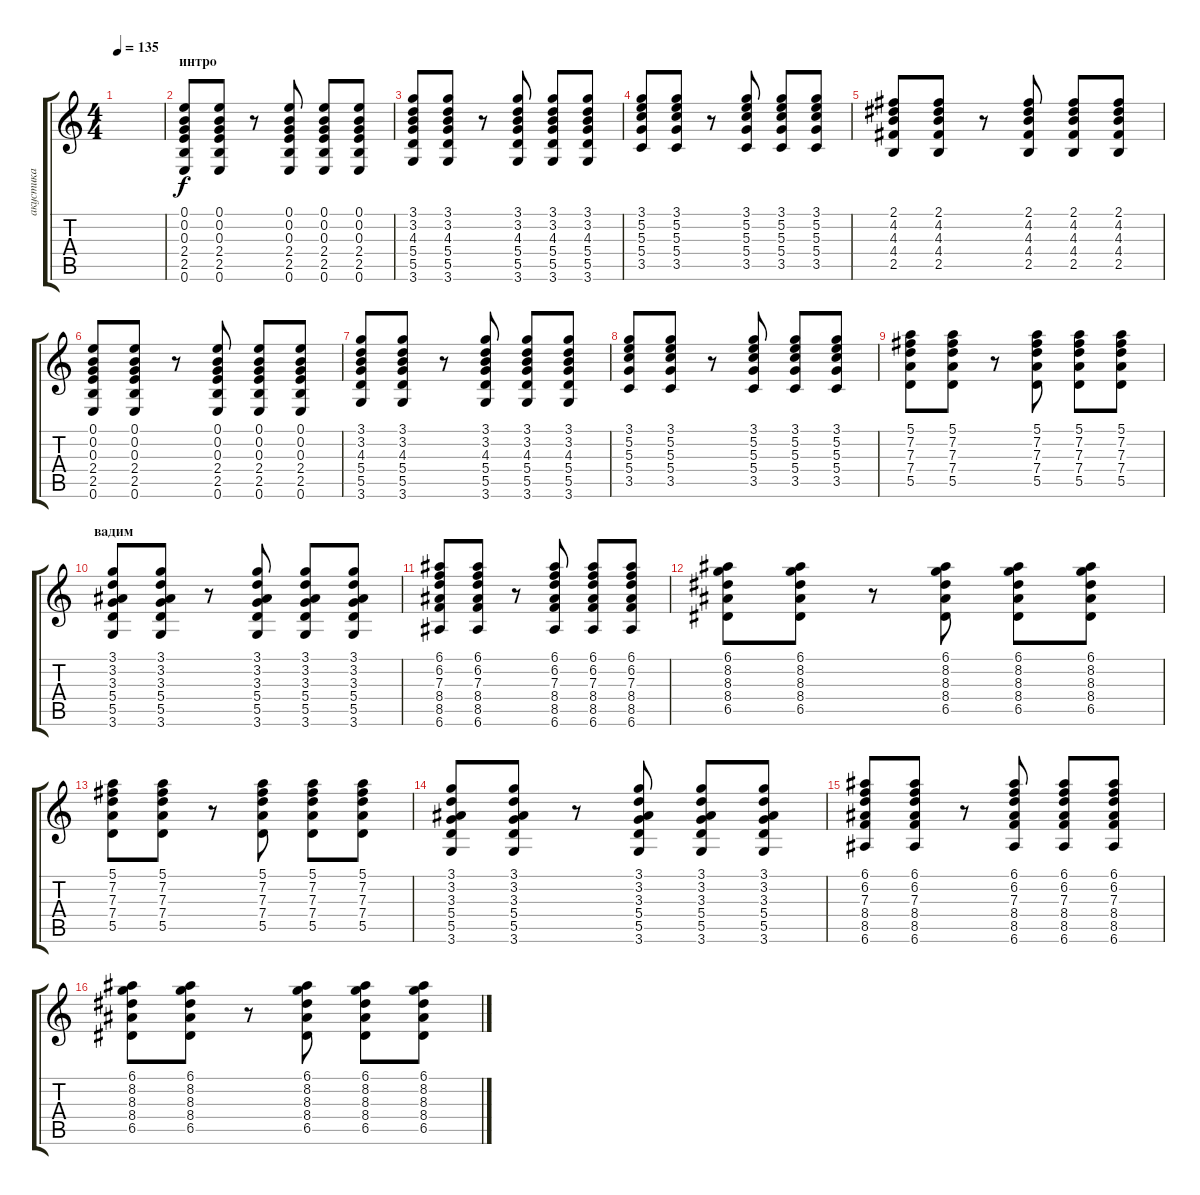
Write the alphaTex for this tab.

\track ("акустика" "акустика") {instrument acousticguitarsteel}
\staff {score tabs}
\tuning (E4 B3 G3 D3 A2 E2) {hide}
\ts (4 4)
\tempo 135
\clef g2
\ks c
|
\section ("" "интро")
(0.1 0.2 0.3 2.4 2.5 0.6).8 (0.1 0.2 0.3 2.4 2.5 0.6).8 r.8 (0.1 0.2 0.3 2.4 2.5 0.6).8 (0.1 0.2 0.3 2.4 2.5 0.6).8 (0.1 0.2 0.3 2.4 2.5 0.6).8 |
(3.1 3.2 4.3 5.4 5.5 3.6).8 (3.1 3.2 4.3 5.4 5.5 3.6).8 r.8 (3.1 3.2 4.3 5.4 5.5 3.6).8 (3.1 3.2 4.3 5.4 5.5 3.6).8 (3.1 3.2 4.3 5.4 5.5 3.6).8 |
(3.1 5.2 5.3 5.4 3.5).8 (3.1 5.2 5.3 5.4 3.5).8 r.8 (3.1 5.2 5.3 5.4 3.5).8 (3.1 5.2 5.3 5.4 3.5).8 (3.1 5.2 5.3 5.4 3.5).8 |
(2.1 4.2 4.3 4.4 2.5).8 (2.1 4.2 4.3 4.4 2.5).8 r.8 (2.1 4.2 4.3 4.4 2.5).8 (2.1 4.2 4.3 4.4 2.5).8 (2.1 4.2 4.3 4.4 2.5).8 |
(0.1 0.2 0.3 2.4 2.5 0.6).8 (0.1 0.2 0.3 2.4 2.5 0.6).8 r.8 (0.1 0.2 0.3 2.4 2.5 0.6).8 (0.1 0.2 0.3 2.4 2.5 0.6).8 (0.1 0.2 0.3 2.4 2.5 0.6).8 |
(3.1 3.2 4.3 5.4 5.5 3.6).8 (3.1 3.2 4.3 5.4 5.5 3.6).8 r.8 (3.1 3.2 4.3 5.4 5.5 3.6).8 (3.1 3.2 4.3 5.4 5.5 3.6).8 (3.1 3.2 4.3 5.4 5.5 3.6).8 |
(3.1 5.2 5.3 5.4 3.5).8 (3.1 5.2 5.3 5.4 3.5).8 r.8 (3.1 5.2 5.3 5.4 3.5).8 (3.1 5.2 5.3 5.4 3.5).8 (3.1 5.2 5.3 5.4 3.5).8 |
(5.1 7.2 7.3 7.4 5.5).8 (5.1 7.2 7.3 7.4 5.5).8 r.8 (5.1 7.2 7.3 7.4 5.5).8 (5.1 7.2 7.3 7.4 5.5).8 (5.1 7.2 7.3 7.4 5.5).8 |
\section ("" "вадим")
(3.1 3.2 3.3 5.4 5.5 3.6).8 (3.1 3.2 3.3 5.4 5.5 3.6).8 r.8 (3.1 3.2 3.3 5.4 5.5 3.6).8 (3.1 3.2 3.3 5.4 5.5 3.6).8 (3.1 3.2 3.3 5.4 5.5 3.6).8 |
(6.1 6.2 7.3 8.4 8.5 6.6).8 (6.1 6.2 7.3 8.4 8.5 6.6).8 r.8 (6.1 6.2 7.3 8.4 8.5 6.6).8 (6.1 6.2 7.3 8.4 8.5 6.6).8 (6.1 6.2 7.3 8.4 8.5 6.6).8 |
(6.1 8.2 8.3 8.4 6.5).8 (6.1 8.2 8.3 8.4 6.5).8 r.8 (6.1 8.2 8.3 8.4 6.5).8 (6.1 8.2 8.3 8.4 6.5).8 (6.1 8.2 8.3 8.4 6.5).8 |
(5.1 7.2 7.3 7.4 5.5).8 (5.1 7.2 7.3 7.4 5.5).8 r.8 (5.1 7.2 7.3 7.4 5.5).8 (5.1 7.2 7.3 7.4 5.5).8 (5.1 7.2 7.3 7.4 5.5).8 |
(3.1 3.2 3.3 5.4 5.5 3.6).8 (3.1 3.2 3.3 5.4 5.5 3.6).8 r.8 (3.1 3.2 3.3 5.4 5.5 3.6).8 (3.1 3.2 3.3 5.4 5.5 3.6).8 (3.1 3.2 3.3 5.4 5.5 3.6).8 |
(6.1 6.2 7.3 8.4 8.5 6.6).8 (6.1 6.2 7.3 8.4 8.5 6.6).8 r.8 (6.1 6.2 7.3 8.4 8.5 6.6).8 (6.1 6.2 7.3 8.4 8.5 6.6).8 (6.1 6.2 7.3 8.4 8.5 6.6).8 |
(6.1 8.2 8.3 8.4 6.5).8 (6.1 8.2 8.3 8.4 6.5).8 r.8 (6.1 8.2 8.3 8.4 6.5).8 (6.1 8.2 8.3 8.4 6.5).8 (6.1 8.2 8.3 8.4 6.5).8
